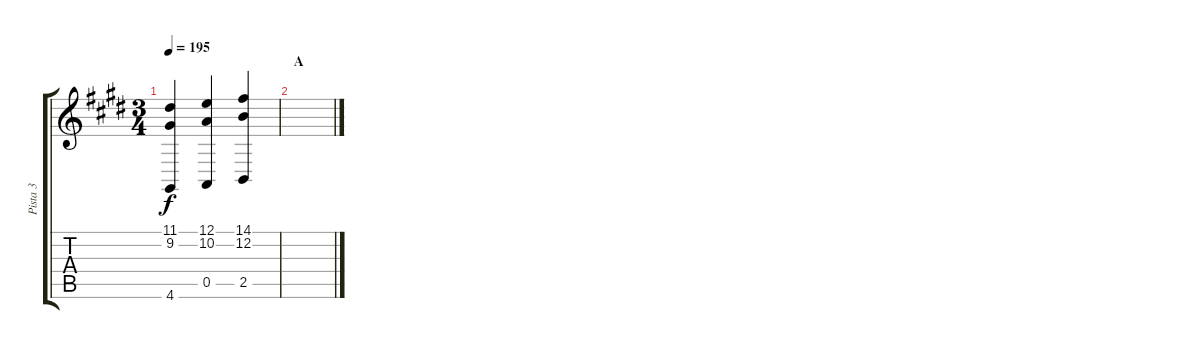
\track ("Pista 3" "Pista 3") {instrument stringensemble1}
\staff {score tabs}
\tuning (E4 B3 G3 D3 A2 E2) {hide}
\ts (3 4)
\tempo 195
\clef g2
\ks e
(11.1 9.2 4.6).4{dy f instrument stringensemble1} (12.1 10.2 0.5).4 (14.1 12.2 2.5).4 |
\section ("" "A")
